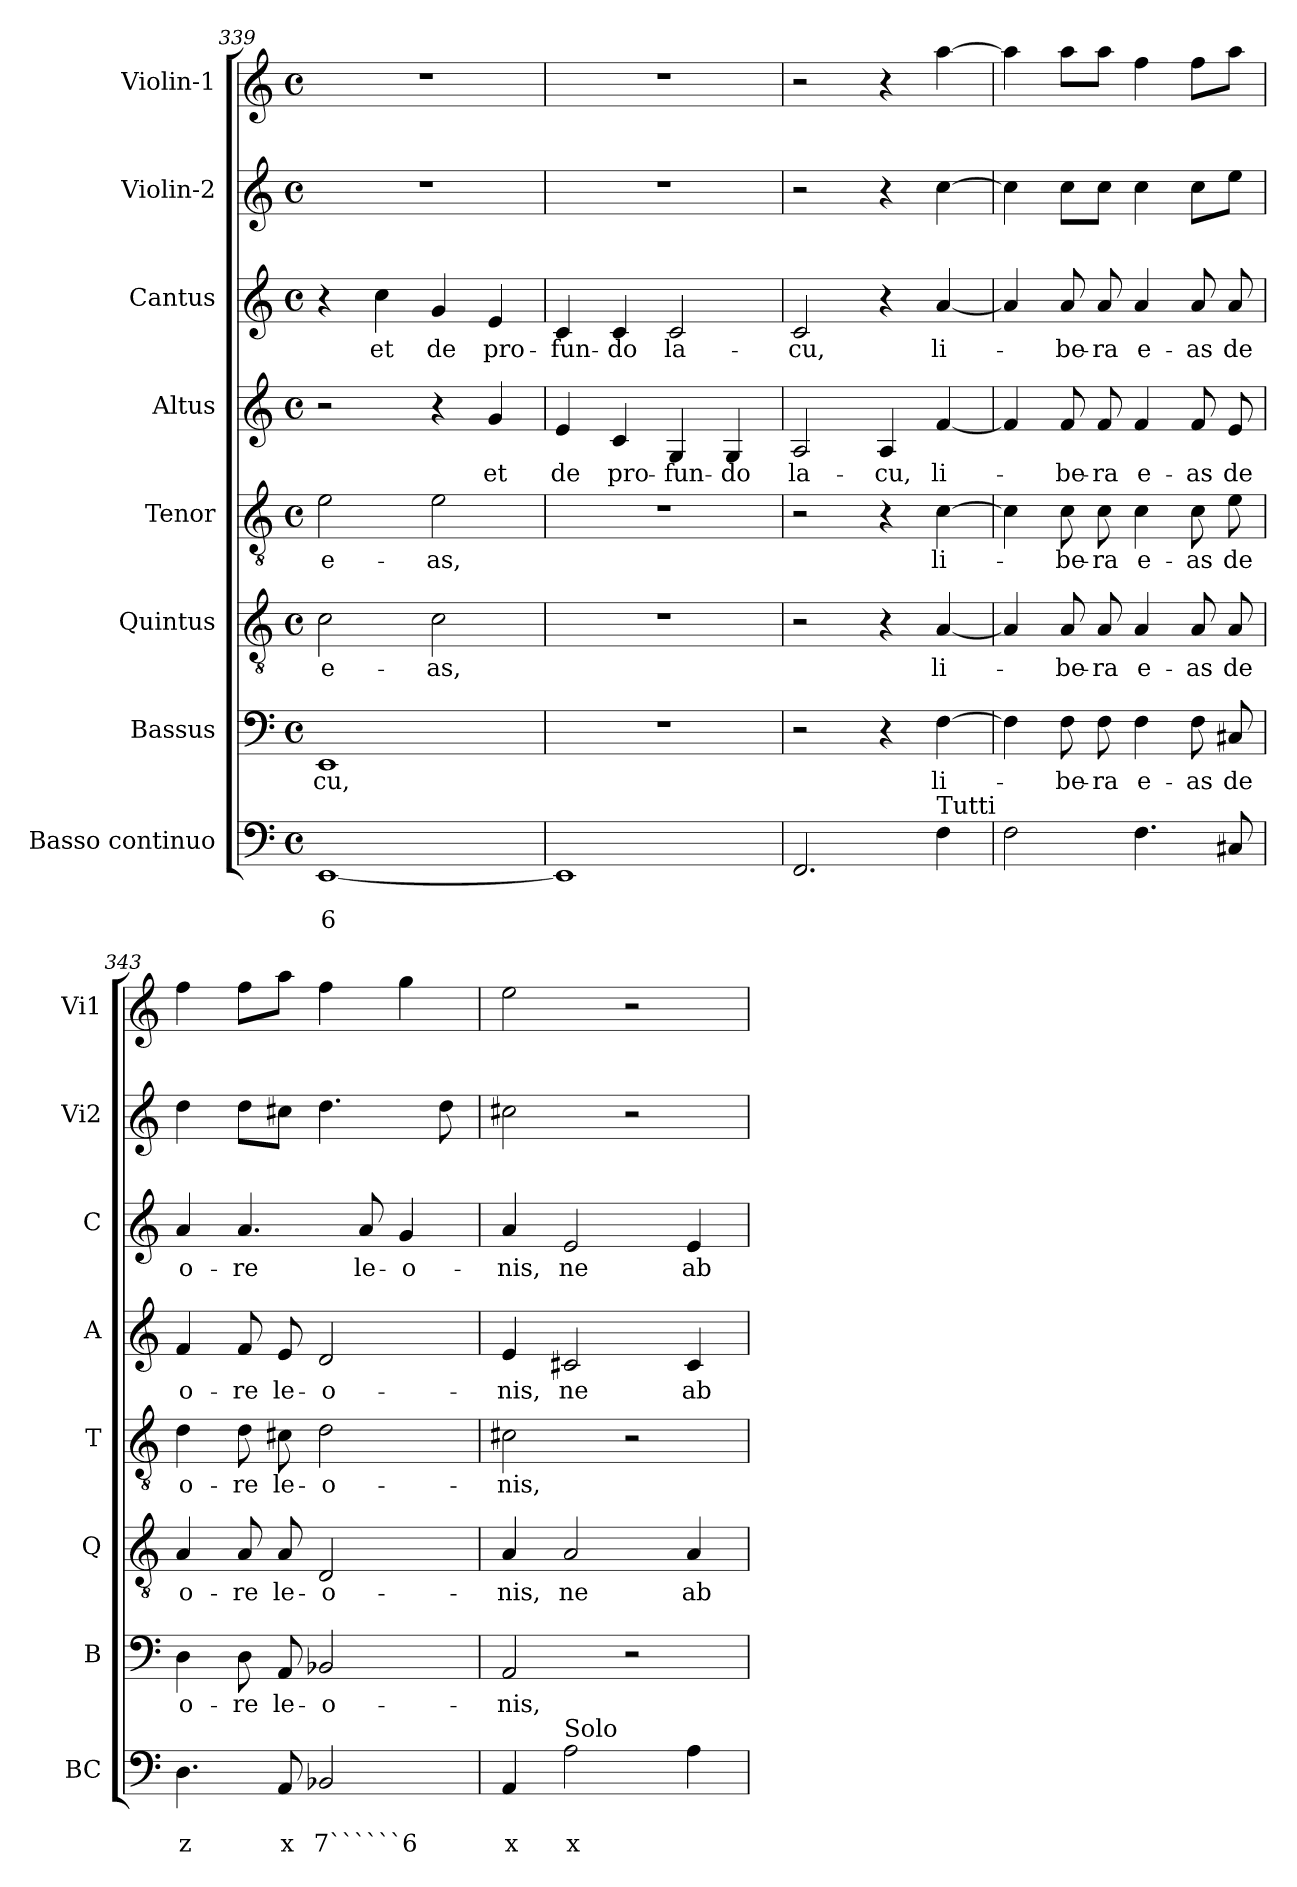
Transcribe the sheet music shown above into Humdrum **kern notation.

**kern	**text	**text	**kern	**text	**kern	**text	**kern	**text	**kern	**text	**kern	**text	**kern	**kern
*part8	*part8	*part8	*part7	*part7	*part6	*part6	*part5	*part5	*part4	*part4	*part3	*part3	*part2	*part1
*staff8	*staff8	*staff8	*staff7	*staff7	*staff6	*staff6	*staff5	*staff5	*staff4	*staff4	*staff3	*staff3	*staff2	*staff1
*I"Basso continuo	*	*	*I"Bassus	*	*I"Quintus	*	*I"Tenor	*	*I"Altus	*	*I"Cantus	*	*I"Violin-2	*I"Violin-1
*I'BC	*	*	*I'B	*	*I'Q	*	*I'T	*	*I'A	*	*I'C	*	*I'Vi2	*I'Vi1
*clefF4	*	*	*clefF4	*	*clefGv2	*	*clefGv2	*	*clefG2	*	*clefG2	*	*clefG2	*clefG2
*k[]	*	*	*k[]	*	*k[]	*	*k[]	*	*k[]	*	*k[]	*	*k[]	*k[]
*C:	*	*	*C:	*	*C:	*	*C:	*	*C:	*	*C:	*	*C:	*C:
*M4/4	*	*	*M4/4	*	*M4/4	*	*M4/4	*	*M4/4	*	*M4/4	*	*M4/4	*M4/4
*met(c)	*	*	*met(c)	*	*met(c)	*	*met(c)	*	*met(c)	*	*met(c)	*	*met(c)	*met(c)
=339	=339	=339	=339	=339	=339	=339	=339	=339	=339	=339	=339	=339	=339	=339
!	!	!LO:LY:b	!	!LO:LY:b	!	!LO:LY:b	!	!LO:LY:b	!	!	!	!	!	!
[1EE	.	6	1EE	-cu,	2c\	e-	2e\	e-	2r	.	4r	.	1r	1r
!	!	!	!	!	!	!	!	!	!	!	!	!LO:LY:b	!	!
.	.	.	.	.	.	.	.	.	.	.	4cc\	et	.	.
!	!	!	!	!	!	!LO:LY:b	!	!LO:LY:b	!	!	!	!LO:LY:b	!	!
.	.	.	.	.	2c\	-as,	2e\	-as,	4r	.	4g/	de	.	.
!	!	!	!	!	!	!	!	!	!	!LO:LY:b	!	!LO:LY:b	!	!
.	.	.	.	.	.	.	.	.	4g/	et	4e/	pro-	.	.
!!LO:LB:g=z
=340	=340	=340	=340	=340	=340	=340	=340	=340	=340	=340	=340	=340	=340	=340
!	!	!	!	!	!	!	!	!	!	!LO:LY:b	!	!LO:LY:b	!	!
1EE]	.	.	1r	.	1r	.	1r	.	4e/	de	4c/	-fun-	1r	1r
!	!	!	!	!	!	!	!	!	!	!LO:LY:b	!	!LO:LY:b	!	!
.	.	.	.	.	.	.	.	.	4c/	pro-	4c/	-do	.	.
!	!	!	!	!	!	!	!	!	!	!LO:LY:b	!	!LO:LY:b	!	!
.	.	.	.	.	.	.	.	.	4G/	-fun-	2c/	la-	.	.
!	!	!	!	!	!	!	!	!	!	!LO:LY:b	!	!	!	!
.	.	.	.	.	.	.	.	.	4G/	-do	.	.	.	.
=341	=341	=341	=341	=341	=341	=341	=341	=341	=341	=341	=341	=341	=341	=341
!	!	!	!	!	!	!	!	!	!	!LO:LY:b	!	!LO:LY:b	!	!
2.FF/	.	.	2r	.	2r	.	2r	.	2A/	la-	2c/	-cu,	2r	2r
!	!	!	!	!	!	!	!	!	!	!LO:LY:b	!	!	!	!
.	.	.	4r	.	4r	.	4r	.	4A/	-cu,	4r	.	4r	4r
!LO:TX:a:t=Tutti	!	!	!	!	!	!	!	!	!	!	!	!	!	!
!	!	!	!	!LO:LY:b	!	!LO:LY:b	!	!LO:LY:b	!	!LO:LY:b	!	!LO:LY:b	!	!
4F\	.	.	[4F\	li-	[4A/	li-	[4c\	li-	[4f/	li-	[4a/	li-	[4cc\	[4aa\
=342	=342	=342	=342	=342	=342	=342	=342	=342	=342	=342	=342	=342	=342	=342
2F\	.	.	4F\]	.	4A/]	.	4c\]	.	4f/]	.	4a/]	.	4cc\]	4aa\]
!	!	!	!	!LO:LY:b	!	!LO:LY:b	!	!LO:LY:b	!	!LO:LY:b	!	!LO:LY:b	!	!
.	.	.	8F\	-be-	8A/	-be-	8c\	-be-	8f/	-be-	8a/	-be-	8cc\L	8aa\L
!	!	!	!	!LO:LY:b	!	!LO:LY:b	!	!LO:LY:b	!	!LO:LY:b	!	!LO:LY:b	!	!
.	.	.	8F\	-ra	8A/	-ra	8c\	-ra	8f/	-ra	8a/	-ra	8cc\J	8aa\J
!	!	!	!	!LO:LY:b	!	!LO:LY:b	!	!LO:LY:b	!	!LO:LY:b	!	!LO:LY:b	!	!
4.F\	.	.	4F\	e-	4A/	e-	4c\	e-	4f/	e-	4a/	e-	4cc\	4ff\
!	!	!	!	!LO:LY:b	!	!LO:LY:b	!	!LO:LY:b	!	!LO:LY:b	!	!LO:LY:b	!	!
.	.	.	8F\	-as	8A/	-as	8c\	-as	8f/	-as	8a/	-as	8cc\L	8ff\L
!	!	!	!	!LO:LY:b	!	!LO:LY:b	!	!LO:LY:b	!	!LO:LY:b	!	!LO:LY:b	!	!
8C#X/	.	.	8C#X/	de	8A/	de	8e\	de	8e/	de	8a/	de	8ee\J	8aa\J
=343	=343	=343	=343	=343	=343	=343	=343	=343	=343	=343	=343	=343	=343	=343
!	!	!LO:LY:b	!	!LO:LY:b	!	!LO:LY:b	!	!LO:LY:b	!	!LO:LY:b	!	!LO:LY:b	!	!
4.D\	.	z	4D\	o-	4A/	o-	4d\	o-	4f/	o-	4a/	o-	4dd\	4ff\
!	!	!	!	!LO:LY:b	!	!LO:LY:b	!	!LO:LY:b	!	!LO:LY:b	!	!LO:LY:b	!	!
.	.	.	8D\	-re	8A/	-re	8d\	-re	8f/	-re	4.a/	-re	8dd\L	8ff\L
!	!	!LO:LY:b	!	!LO:LY:b	!	!LO:LY:b	!	!LO:LY:b	!	!LO:LY:b	!	!	!	!
8AA/	.	x	8AA/	le-	8A/	le-	8c#X\	le-	8e/	le-	.	.	8cc#X\J	8aa\J
!	!	!LO:LY:b	!	!LO:LY:b	!	!LO:LY:b	!	!LO:LY:b	!	!LO:LY:b	!	!	!	!
2BB-X/	.	7``````6	2BB-X/	-o-	2D/	-o-	2d\	-o-	2d/	-o-	.	.	4.dd\	4ff\
!	!	!	!	!	!	!	!	!	!	!	!	!LO:LY:b	!	!
.	.	.	.	.	.	.	.	.	.	.	8a/	le-	.	.
!	!	!	!	!	!	!	!	!	!	!	!	!LO:LY:b	!	!
.	.	.	.	.	.	.	.	.	.	.	4g/	-o-	.	4gg\
.	.	.	.	.	.	.	.	.	.	.	.	.	8dd\	.
=344	=344	=344	=344	=344	=344	=344	=344	=344	=344	=344	=344	=344	=344	=344
!	!	!LO:LY:b	!	!LO:LY:b	!	!LO:LY:b	!	!LO:LY:b	!	!LO:LY:b	!	!LO:LY:b	!	!
4AA/	.	x	2AA/	-nis,	4A/	-nis,	2c#X\	-nis,	4e/	-nis,	4a/	-nis,	2cc#X\	2ee\
!LO:TX:a:t=Solo	!	!	!	!	!	!	!	!	!	!	!	!	!	!
!	!	!LO:LY:b	!	!	!	!LO:LY:b	!	!	!	!LO:LY:b	!	!LO:LY:b	!	!
2A\	.	x	.	.	2A/	ne	.	.	2c#X/	ne	2e/	ne	.	.
.	.	.	2r	.	.	.	2r	.	.	.	.	.	2r	2r
!	!	!	!	!	!	!LO:LY:b	!	!	!	!LO:LY:b	!	!LO:LY:b	!	!
4A\	.	.	.	.	4A/	ab-	.	.	4c#/	ab-	4e/	ab-	.	.
=	=	=	=	=	=	=	=	=	=	=	=	=	=	=
*-	*-	*-	*-	*-	*-	*-	*-	*-	*-	*-	*-	*-	*-	*-
